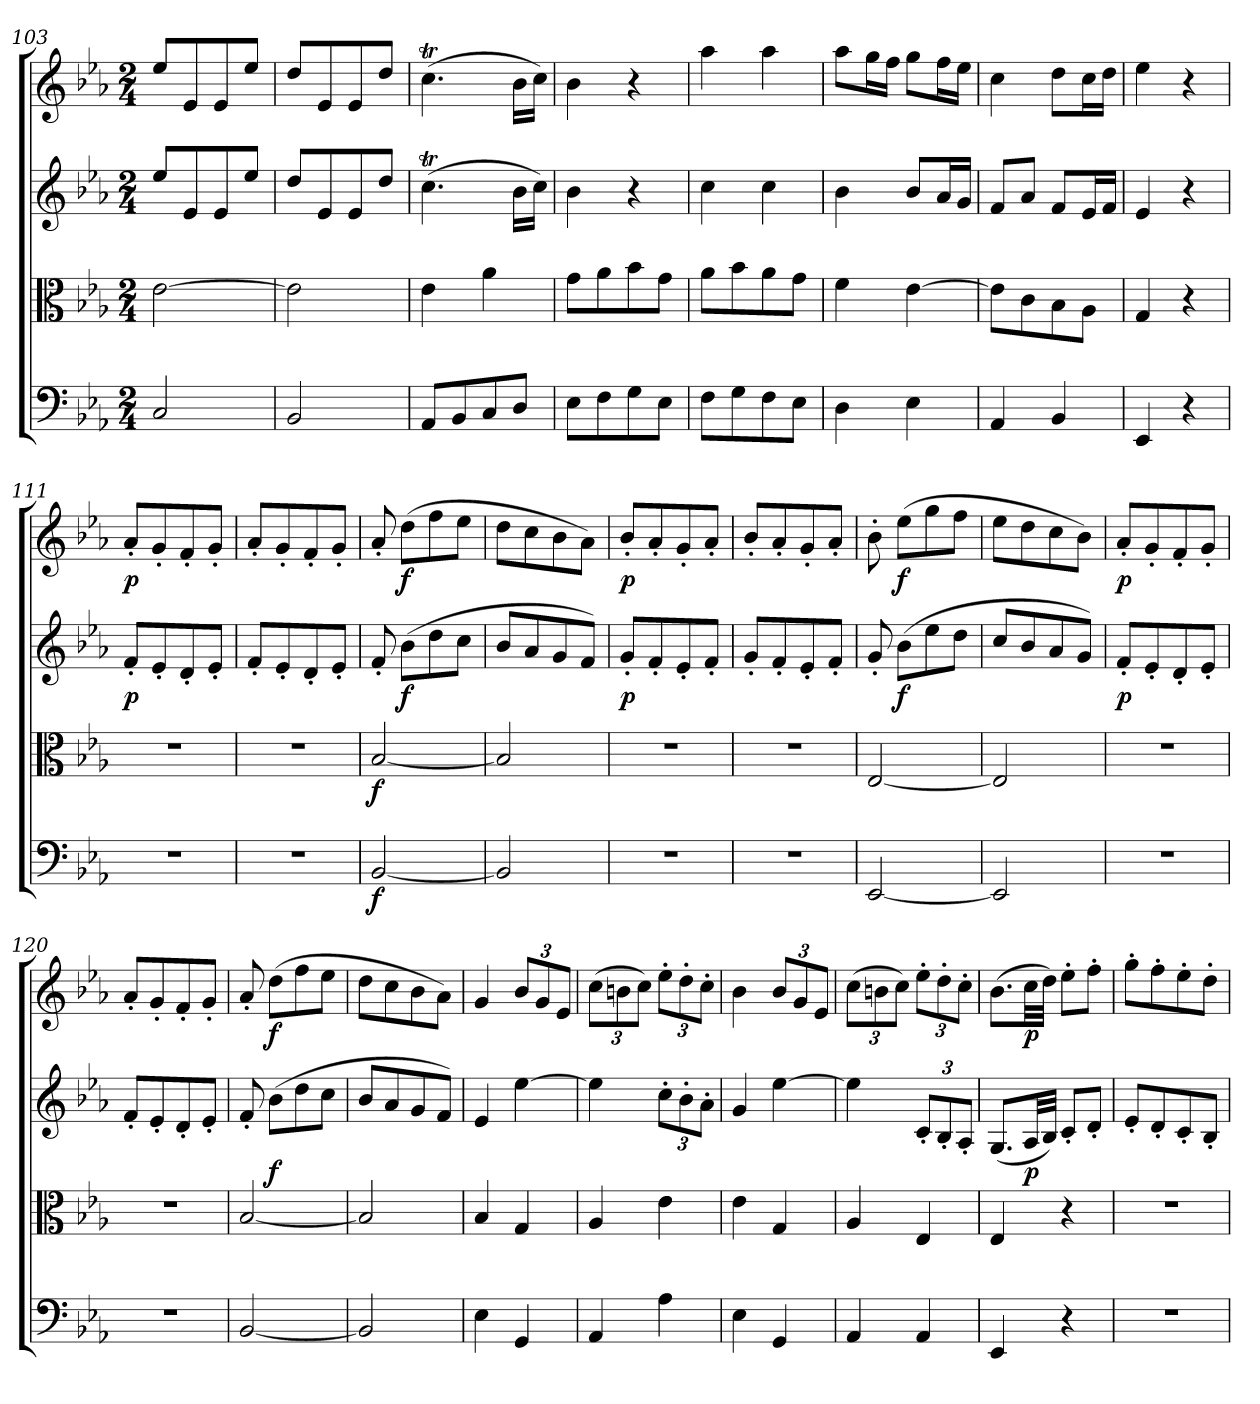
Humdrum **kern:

**kern	**dynam	**kern	**dynam	**kern	**dynam	**kern	**dynam
*part4	*part4	*part3	*part3	*part2	*part2	*part1	*part1
*staff4	*staff4	*staff3	*staff3	*staff2	*staff2	*staff1	*staff1
*clefF4	*	*clefC3	*	*clefG2	*	*clefG2	*
*k[b-e-a-]	*	*k[b-e-a-]	*	*k[b-e-a-]	*	*k[b-e-a-]	*
*E-:	*	*E-:	*	*E-:	*	*E-:	*
*M2/4	*	*M2/4	*	*M2/4	*	*M2/4	*
=103	=103	=103	=103	=103	=103	=103	=103
2C/	.	[2e-\	.	8ee-/L	.	8ee-/L	.
.	.	.	.	8e-/	.	8e-/	.
.	.	.	.	8e-/	.	8e-/	.
.	.	.	.	8ee-/J	.	8ee-/J	.
=104	=104	=104	=104	=104	=104	=104	=104
2BB-/	.	2e-\]	.	8dd/L	.	8dd/L	.
.	.	.	.	8e-/	.	8e-/	.
.	.	.	.	8e-/	.	8e-/	.
.	.	.	.	8dd/J	.	8dd/J	.
=105	=105	=105	=105	=105	=105	=105	=105
8AA-/L	.	4e-\	.	(4.ccT\	.	(4.ccT\	.
8BB-/	.	.	.	.	.	.	.
8C/	.	4a-\	.	.	.	.	.
8D/J	.	.	.	16b-\LL	.	16b-\LL	.
.	.	.	.	16cc\JJ)	.	16cc\JJ)	.
=106	=106	=106	=106	=106	=106	=106	=106
8E-\L	.	8g\L	.	4b-\	.	4b-\	.
8F\	.	8a-\	.	.	.	.	.
8G\	.	8b-\	.	4r	.	4r	.
8E-\J	.	8g\J	.	.	.	.	.
=107	=107	=107	=107	=107	=107	=107	=107
8F\L	.	8a-\L	.	4cc\	.	4aa-\	.
8G\	.	8b-\	.	.	.	.	.
8F\	.	8a-\	.	4cc\	.	4aa-\	.
8E-\J	.	8g\J	.	.	.	.	.
=108	=108	=108	=108	=108	=108	=108	=108
4D\	.	4f\	.	4b-\	.	8aa-\L	.
.	.	.	.	.	.	16gg\L	.
.	.	.	.	.	.	16ff\JJ	.
4E-\	.	[4e-\	.	8b-/L	.	8gg\L	.
.	.	.	.	16a-/L	.	16ff\L	.
.	.	.	.	16g/JJ	.	16ee-\JJ	.
=109	=109	=109	=109	=109	=109	=109	=109
4AA-/	.	8e-\L]	.	8f/L	.	4cc\	.
.	.	8c\	.	8a-/J	.	.	.
4BB-/	.	8B-\	.	8f/L	.	8dd\L	.
.	.	8A-\J	.	16e-/L	.	16cc\L	.
.	.	.	.	16f/JJ	.	16dd\JJ	.
=110	=110	=110	=110	=110	=110	=110	=110
4EE-/	.	4G/	.	4e-/	.	4ee-\	.
4r	.	4r	.	4r	.	4r	.
=111	=111	=111	=111	=111	=111	=111	=111
2r	.	2r	.	8f'/L	p	8a-'/L	p
.	.	.	.	8e-'/	.	8g'/	.
.	.	.	.	8d'/	.	8f'/	.
.	.	.	.	8e-'/J	.	8g'/J	.
=112	=112	=112	=112	=112	=112	=112	=112
2r	.	2r	.	8f'/L	.	8a-'/L	.
.	.	.	.	8e-'/	.	8g'/	.
.	.	.	.	8d'/	.	8f'/	.
.	.	.	.	8e-'/J	.	8g'/J	.
=113	=113	=113	=113	=113	=113	=113	=113
[2BB-/	f	[2B-/	f	8f'/	.	8a-'/	.
.	.	.	.	(8b-\L	f	(8dd\L	f
.	.	.	.	8dd\	.	8ff\	.
.	.	.	.	8cc\J	.	8ee-\J	.
=114	=114	=114	=114	=114	=114	=114	=114
2BB-/]	.	2B-/]	.	8b-/L	.	8dd\L	.
.	.	.	.	8a-/	.	8cc\	.
.	.	.	.	8g/	.	8b-\	.
.	.	.	.	8f/J)	.	8a-\J)	.
=115	=115	=115	=115	=115	=115	=115	=115
2r	.	2r	.	8g'/L	p	8b-'/L	p
.	.	.	.	8f'/	.	8a-'/	.
.	.	.	.	8e-'/	.	8g'/	.
.	.	.	.	8f'/J	.	8a-'/J	.
=116	=116	=116	=116	=116	=116	=116	=116
2r	.	2r	.	8g'/L	.	8b-'/L	.
.	.	.	.	8f'/	.	8a-'/	.
.	.	.	.	8e-'/	.	8g'/	.
.	.	.	.	8f'/J	.	8a-'/J	.
=117	=117	=117	=117	=117	=117	=117	=117
[2EE-/	.	[2E-/	.	8g'/	.	8b-'\	.
.	.	.	.	(8b-\L	f	(8ee-\L	f
.	.	.	.	8ee-\	.	8gg\	.
.	.	.	.	8dd\J	.	8ff\J	.
=118	=118	=118	=118	=118	=118	=118	=118
2EE-/]	.	2E-/]	.	8cc/L	.	8ee-\L	.
.	.	.	.	8b-/	.	8dd\	.
.	.	.	.	8a-/	.	8cc\	.
.	.	.	.	8g/J)	.	8b-\J)	.
=119	=119	=119	=119	=119	=119	=119	=119
2r	.	2r	.	8f'/L	p	8a-'/L	p
.	.	.	.	8e-'/	.	8g'/	.
.	.	.	.	8d'/	.	8f'/	.
.	.	.	.	8e-'/J	.	8g'/J	.
=120	=120	=120	=120	=120	=120	=120	=120
2r	.	2r	.	8f'/L	.	8a-'/L	.
.	.	.	.	8e-'/	.	8g'/	.
.	.	.	.	8d'/	.	8f'/	.
.	.	.	.	8e-'/J	.	8g'/J	.
=121	=121	=121	=121	=121	=121	=121	=121
[2BB-/	.	[2B-/	.	8f'/	.	8a-'/	.
.	.	.	.	(8b-\L	f	(8dd\L	f
.	.	.	.	8dd\	.	8ff\	.
.	.	.	.	8cc\J	.	8ee-\J	.
=122	=122	=122	=122	=122	=122	=122	=122
2BB-/]	.	2B-/]	.	8b-/L	.	8dd\L	.
.	.	.	.	8a-/	.	8cc\	.
.	.	.	.	8g/	.	8b-\	.
.	.	.	.	8f/J)	.	8a-\J)	.
=123	=123	=123	=123	=123	=123	=123	=123
4E-\	.	4B-/	.	4e-/	.	4g/	.
4GG/	.	4G/	.	[4ee-\	.	12b-/L	.
.	.	.	.	.	.	12g/	.
.	.	.	.	.	.	12e-/J	.
=124	=124	=124	=124	=124	=124	=124	=124
4AA-/	.	4A-/	.	4ee-\]	.	(12cc\L	.
.	.	.	.	.	.	12bn\	.
.	.	.	.	.	.	12cc\J)	.
4A-\	.	4e-\	.	12cc'\L	.	12ee-'\L	.
.	.	.	.	12b-'\	.	12dd'\	.
.	.	.	.	12a-'\J	.	12cc'\J	.
=125	=125	=125	=125	=125	=125	=125	=125
4E-\	.	4e-\	.	4g/	.	4b-\	.
4GG/	.	4G/	.	[4ee-\	.	12b-/L	.
.	.	.	.	.	.	12g/	.
.	.	.	.	.	.	12e-/J	.
=126	=126	=126	=126	=126	=126	=126	=126
4AA-/	.	4A-/	.	4ee-\]	.	(12cc\L	.
.	.	.	.	.	.	12bn\	.
.	.	.	.	.	.	12cc\J)	.
4AA-/	.	4E-/	.	12c'/L	.	12ee-'\L	.
.	.	.	.	12B-'/	.	12dd'\	.
.	.	.	.	12A-'/J	.	12cc'\J	.
=127	=127	=127	=127	=127	=127	=127	=127
4EE-/	.	4E-/	.	(8.G/L	.	(8.b-\L	.
.	.	.	.	32A-/LL	p	32cc\LL	p
.	.	.	.	32B-/JJJ)	.	32dd\JJJ)	.
4r	.	4r	.	8c'/L	.	8ee-'\L	.
.	.	.	.	8d'/J	.	8ff'\J	.
=128	=128	=128	=128	=128	=128	=128	=128
2r	.	2r	.	8e-'/L	.	8gg'\L	.
.	.	.	.	8d'/	.	8ff'\	.
.	.	.	.	8c'/	.	8ee-'\	.
.	.	.	.	8B-'/J	.	8dd'\J	.
=	=	=	=	=	=	=	=
*-	*-	*-	*-	*-	*-	*-	*-
